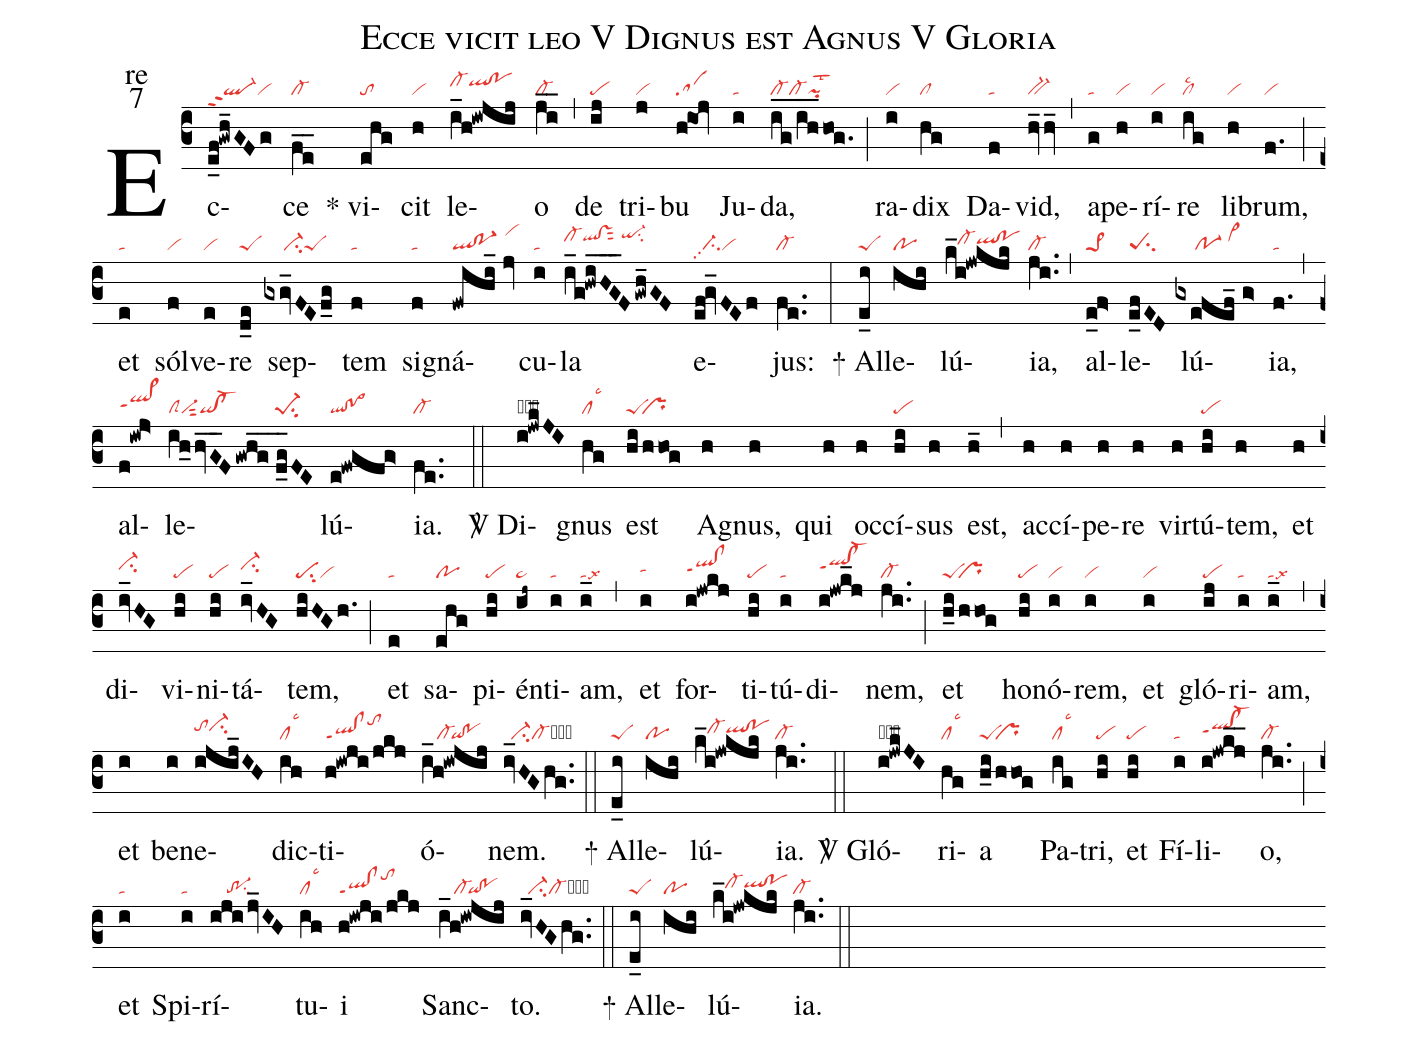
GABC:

name:Ecce vicit leo V Dignus est Agnus V Gloria;
office-part:re;
mode:7;
nabc-lines:1;
%%
(c3) Ec(e_f!gwh_GFg|ql-ppt2vi)ce(fe__|cl-) <sp>*</sp>
vi(ehg|to)cit(h|vi) le(i_h!iwjij|cl-hiqlhi!pohi)o(ji__|cl-) (,)
de(ij|pe) tri(j|vi)bu(h@ioj|sa) Ju(i|ta)da,(ig__/ih__hog.|cl-cl-pilst2) (;)
ra(i|vi)dix(hg|cl) Da(f|ta)vid,(hvhv__|bv-) (,)
a(g|ta)pe(h|vi)rí(i|vi)re(ig|cllsc2) li(h|vi)brum,(f.|vi) (;)
et(e|ta) sól(f|vi)ve(e|vi)re(d_e|peS) sep(gxgv_FEf_g|/////ci-peS)tem(f|ta)
sig(f|ta)ná(fwihi_//jv|ql!po-1/vihk)cu(i|ta)la(i_g!hwiHG___F/gwh_GF|cl-hiqlhi!vshisut2/qi-hjsu2)
e(ef@gv_FEf|//ci-pp2vi)jus:(fe..|cl-) (:)
<sp>+</sp> Al(e_i|peS)le(ihi|po)lú(k_i!jwkjk|///cl-hhqlhh!pohh){ia},(ji..|cl-) (,)
al(e_f>|pe>1)le(e_fED|peSsu2)lú(gxefef_//g>|/////po-1/vi>hi){ia},(f.|ta) (,)
al(f!iwj>|ql>hhppt1)le(ih_/hvG__F/gwhg__|clSvi-sut2qi!cl-|//f_g_FE|pe-1su2)lú(e!fwgfg>|ql!po>){ia}. (fe..|cl-) (::)

<sp>V/</sp> Di(i!jwk_JI|obql-hjppt1su2)gnus(hg|cllsc3)
est(hi/hhog|peS``pr) Ag(h)nus,(h)
qui(h) oc(h)cí(hi|pe)sus(h) est,(h_) (,)
ac(h)cí(h)pe(h)re(h) vir(h)tú(hi|pe)tem,(h)
et(h) di(iv_HG|ci-hi)vi(hi|pe)ni(hi|pe)tá(iv_HG|ci-hi)tem,(hiHGh.|pesu2vi) (;)
et(e|ta) sa(ehg|po)pi(hi|pe)én(ij~|pe~)ti(i|ta)am,(i_|talsx3) (,)
et(i|tahh) for(i!jwkj|qlhh!clhhppt1)ti(hi|pe)tú(i|ta)di(i!jwk_j|qlhi!cl-hippt1)nem,(ji..|cl-) (;)
et(h_i/hhog|peS``pr) ho(hi|pe)nó(i|vi)rem,(i|vi)
et(i|vi) gló(ij|pe)ri(i|ta)am,(i_|talsx3) (,)
et(i)
be(i)ne(ijij_IH|tohici-hi)dic(ih|cllsc3)ti(h!iwji/jkj|ql!clppt1tohk)ó(i_h!iwjij|////cl-`qi!po)nem.(iv_HGhg..|//ci-cl-cb) (::)

<sp>+</sp> Al(e_i|peS)le(ihi|po)lú(k_i!jwkjk|///cl-hhqlhh!pohh){ia}.(ji..|cl-) (::)

<sp>V/</sp> Gló(i!jwk_JI|obql-hjppt1su2)ri(hg|cllsc3)a(h_i/hhog|peS``pr) Pa(ig|cllsc3)tri,(hi|pe) et(hi|pe) Fí(i|ta)li(i!jwkj__|qlhh!cl-hhppt1)o,(ji..|cl-) (;) et(i|ta) Spi(i|ta)rí(ijijv_IH|////tr-1su2)tu(ih|cllsc3)i(h!iwji/jkj|ql!clppt1tohk) Sanc(i_h!iwjij|////cl-`qi!po)to.(iv_HGhg..|//ci-cl-cb) (::)

<sp>+</sp> Al(e_i|peS)le(ihi|po)lú(k_i!jwkjk|///cl-hhqlhh!pohh){ia}.(ji..|cl-) (::)
